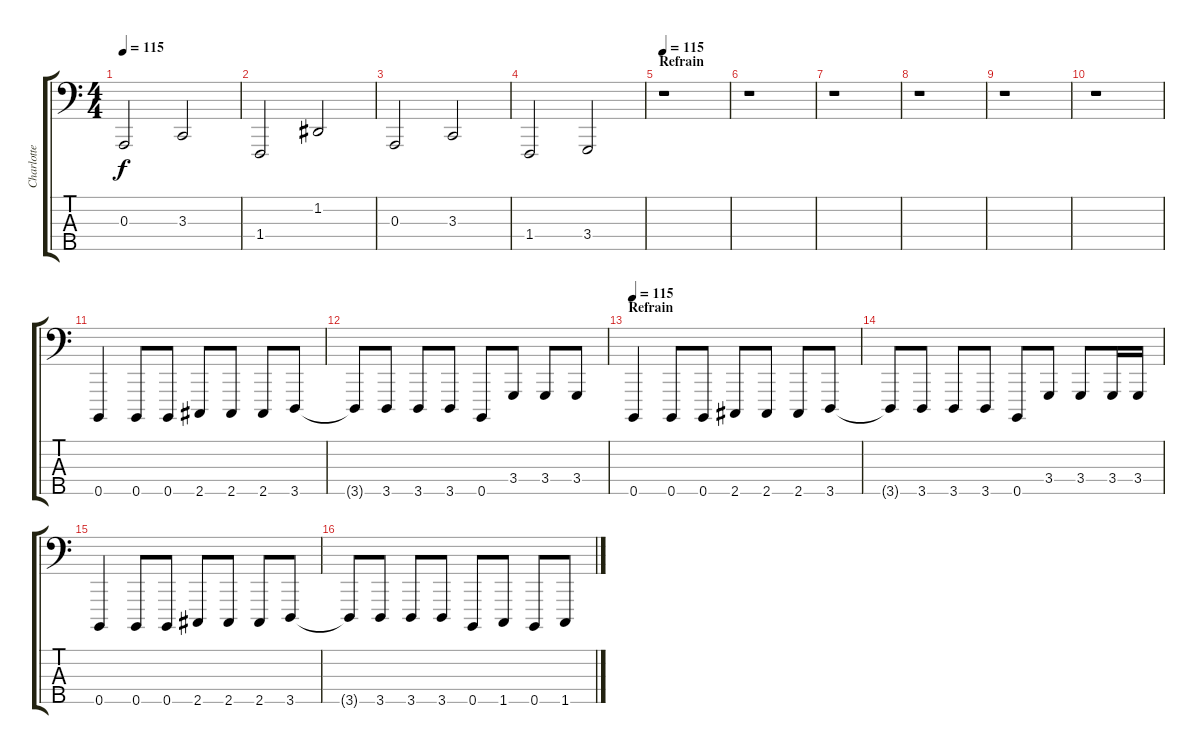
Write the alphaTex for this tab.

\track ("Charlotte - Basse" "Charlotte ") {instrument lead8bassandlead}
\staff {score tabs}
\tuning (G2 D2 A1 E1 B0) {hide}
\ts (4 4)
\tempo 115
\clef f4
\ks c
0.3.2{dy f volume 16 balance 8 instrument electricbassfinger} 3.3.2 |
1.4.2 1.2.2 |
0.3.2 3.3.2 |
1.4.2 3.4.2 |
\section ("" "Refrain")
\tempo 115
r.1 |
r.1 |
r.1 |
r.1 |
r.1 |
r.1 |
0.5.4{volume 12 balance 8 instrument lead8bassandlead} 0.5.8 0.5.8 2.5.8 2.5.8 2.5.8 3.5.8 |
3.5{t}.8 3.5.8 3.5.8 3.5.8 0.5.8 3.4.8 3.4.8 3.4.8 |
\section ("" "Refrain")
\tempo 115
0.5.4{volume 12 balance 8 instrument lead8bassandlead} 0.5.8 0.5.8 2.5.8 2.5.8 2.5.8 3.5.8 |
3.5{t}.8 3.5.8 3.5.8 3.5.8 0.5.8 3.4.8 3.4.8 3.4.16 3.4.16 |
0.5.4 0.5.8 0.5.8 2.5.8 2.5.8 2.5.8 3.5.8 |
3.5{t}.8 3.5.8 3.5.8 3.5.8 0.5.8 1.5.8 0.5.8 1.5.8
